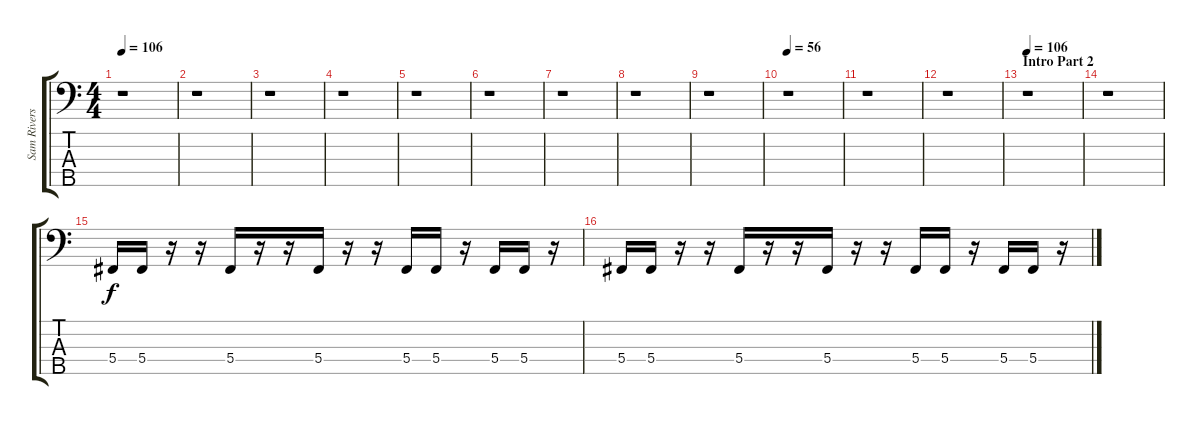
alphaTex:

\track ("Sam Rivers - Bass" "Sam Rivers") {instrument electricbassfinger}
\staff {score tabs}
\tuning (E2 B1 Gb1 Db1 Ab0) {hide}
\ts (4 4)
\tempo 106
\clef f4
\ks c
r.1{dy f} |
r.1 |
r.1 |
r.1 |
r.1 |
r.1 |
r.1 |
r.1 |
r.1 |
\tempo 56
r.1 |
r.1 |
r.1 |
\section ("" "Intro Part 2")
\tempo 106
r.1 |
r.1 |
5.4.16 5.4.16 r.16 r.16 5.4.16 r.16 r.16 5.4.16 r.16 r.16 5.4.16 5.4.16 r.16 5.4.16 5.4.16 r.16 |
5.4.16 5.4.16 r.16 r.16 5.4.16 r.16 r.16 5.4.16 r.16 r.16 5.4.16 5.4.16 r.16 5.4.16 5.4.16 r.16
